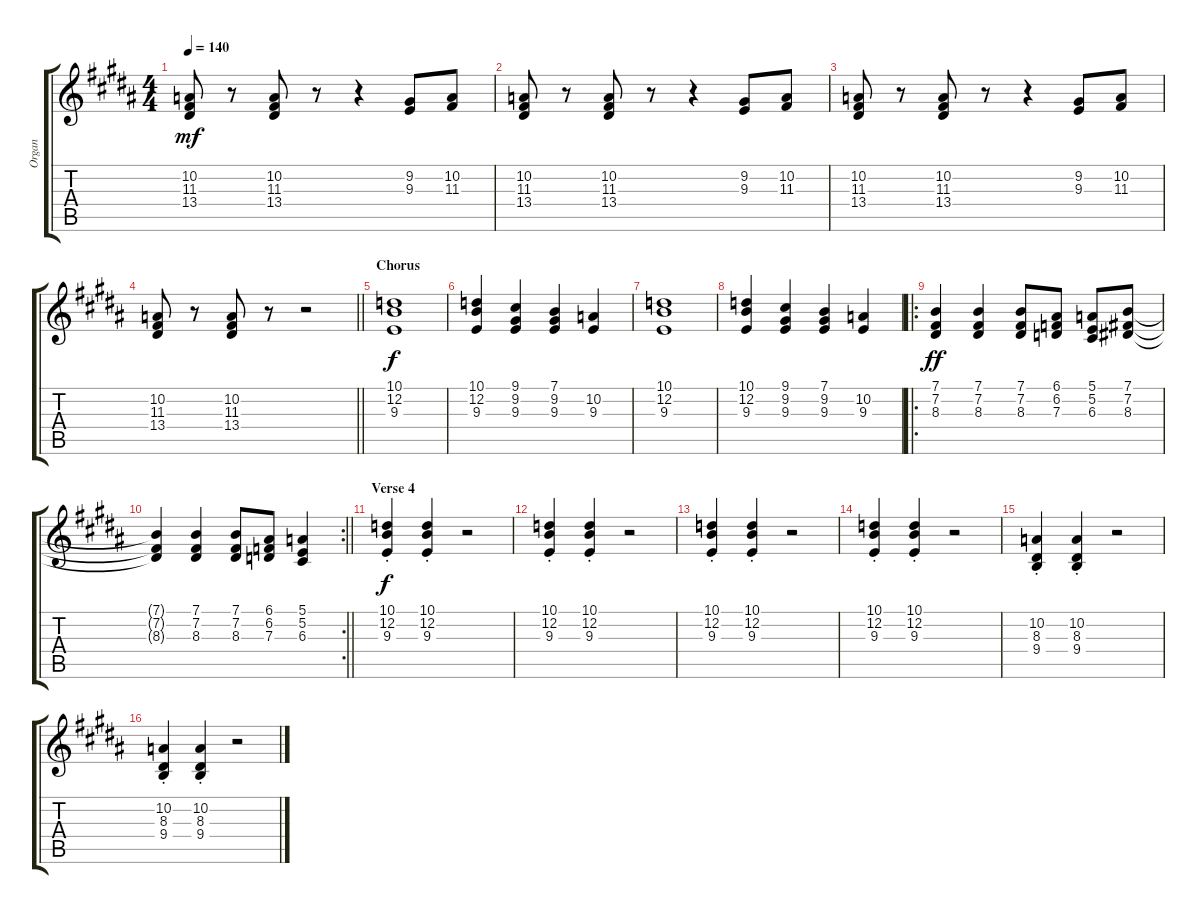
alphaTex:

\track ("Organ" "Organ") {instrument drawbarorgan bank 255}
\staff {score tabs}
\tuning (E4 B3 G3 D3 A2 E2) {hide}
\ts (4 4)
\tempo 140
\clef g2
\ks b
(10.2 11.3 13.4).8{dy mf} r.8 (10.2 11.3 13.4).8 r.8 r.4 (9.2 9.3).8 (10.2 11.3).8 |
(10.2 11.3 13.4).8 r.8 (10.2 11.3 13.4).8 r.8 r.4 (9.2 9.3).8 (10.2 11.3).8 |
(10.2 11.3 13.4).8 r.8 (10.2 11.3 13.4).8 r.8 r.4 (9.2 9.3).8 (10.2 11.3).8 |
\barLineRight lightlight
(10.2 11.3 13.4).8 r.8 (10.2 11.3 13.4).8 r.8 r.2 |
\section ("" "Chorus")
(10.1 12.2 9.3).1{dy f} |
(10.1 12.2 9.3).4 (9.1 9.2 9.3).4 (7.1 9.2 9.3).4 (10.2 9.3).4 |
(10.1 12.2 9.3).1 |
(10.1 12.2 9.3).4 (9.1 9.2 9.3).4 (7.1 9.2 9.3).4 (10.2 9.3).4 |
\ro
(7.1 7.2 8.3).4{dy ff} (7.1 7.2 8.3).4 (7.1 7.2 8.3).8 (6.1 6.2 7.3).8 (5.1 5.2 6.3).8 (7.1 7.2 8.3).8 |
\rc 2
\barLineRight lightlight
(7.1{t} 7.2{t} 8.3{t}).4 (7.1 7.2 8.3).4 (7.1 7.2 8.3).8 (6.1 6.2 7.3).8 (5.1 5.2 6.3).4 |
\section ("" "Verse 4")
(10.1{st} 12.2 9.3).4{dy f} (10.1{st} 12.2 9.3).4 r.2 |
(10.1{st} 12.2 9.3).4 (10.1{st} 12.2 9.3).4 r.2 |
(10.1{st} 12.2 9.3).4 (10.1{st} 12.2 9.3).4 r.2 |
(10.1{st} 12.2 9.3).4 (10.1{st} 12.2 9.3).4 r.2 |
(10.2{st} 8.3 9.4).4 (10.2 8.3 9.4{st}).4 r.2 |
(10.2{st} 8.3 9.4).4 (10.2 8.3 9.4{st}).4 r.2
